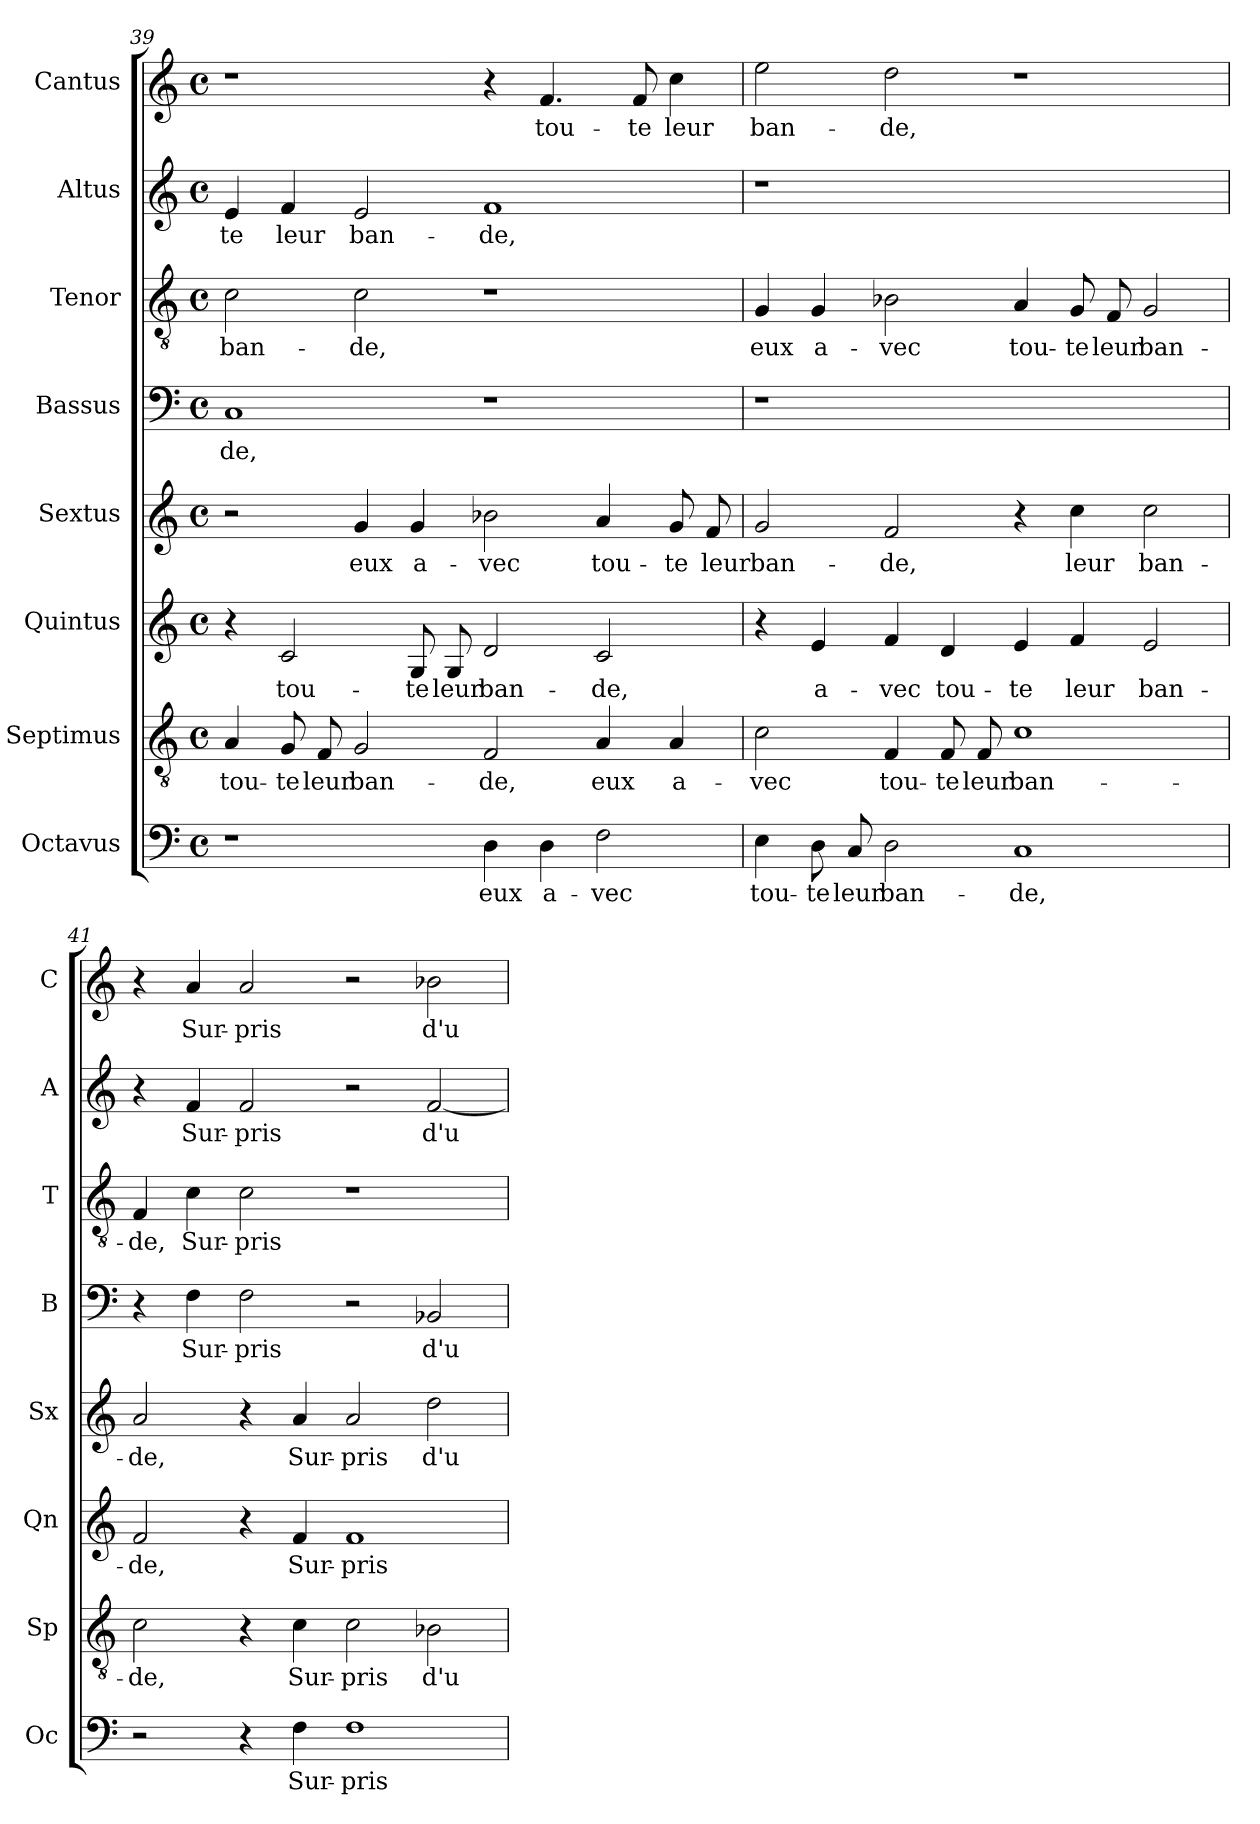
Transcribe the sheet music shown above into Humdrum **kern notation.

**kern	**text	**kern	**text	**kern	**text	**kern	**text	**kern	**text	**kern	**text	**kern	**text	**kern	**text
*part8	*part8	*part7	*part7	*part6	*part6	*part5	*part5	*part4	*part4	*part3	*part3	*part2	*part2	*part1	*part1
*staff8	*staff8	*staff7	*staff7	*staff6	*staff6	*staff5	*staff5	*staff4	*staff4	*staff3	*staff3	*staff2	*staff2	*staff1	*staff1
*I"Octavus	*	*I"Septimus	*	*I"Quintus	*	*I"Sextus	*	*I"Bassus	*	*I"Tenor	*	*I"Altus	*	*I"Cantus	*
*I'Oc	*	*I'Sp	*	*I'Qn	*	*I'Sx	*	*I'B	*	*I'T	*	*I'A	*	*I'C	*
*clefF4	*	*clefGv2	*	*clefG2	*	*clefG2	*	*clefF4	*	*clefGv2	*	*clefG2	*	*clefG2	*
*k[]	*	*k[]	*	*k[]	*	*k[]	*	*k[]	*	*k[]	*	*k[]	*	*k[]	*
*C:	*	*C:	*	*C:	*	*C:	*	*C:	*	*C:	*	*C:	*	*C:	*
*M4/4	*	*M4/4	*	*M4/4	*	*M4/4	*	*M4/4	*	*M4/4	*	*M4/4	*	*M4/4	*
*met(c)	*	*met(c)	*	*met(c)	*	*met(c)	*	*met(c)	*	*met(c)	*	*met(c)	*	*met(c)	*
=39	=39	=39	=39	=39	=39	=39	=39	=39	=39	=39	=39	=39	=39	=39	=39
!	!	!	!LO:LY:b	!	!	!	!	!	!LO:LY:b	!	!LO:LY:b	!	!LO:LY:b	!	!
1r	.	4A/	tou-	4r	.	2r	.	1C	-de,	2c\	ban-	4e/	-te	1r	.
!	!	!	!LO:LY:b	!	!LO:LY:b	!	!	!	!	!	!	!	!LO:LY:b	!	!
.	.	8G/	-te	2c/	tou-	.	.	.	.	.	.	4f/	leur	.	.
!	!	!	!LO:LY:b	!	!	!	!	!	!	!	!	!	!	!	!
.	.	8F/	leur	.	.	.	.	.	.	.	.	.	.	.	.
!	!	!	!LO:LY:b	!	!	!	!LO:LY:b	!	!	!	!LO:LY:b	!	!LO:LY:b	!	!
.	.	2G/	ban-	.	.	4g/	eux	.	.	2c\	-de,	2e/	ban-	.	.
!	!	!	!	!	!LO:LY:b	!	!LO:LY:b	!	!	!	!	!	!	!	!
.	.	.	.	8G/	-te	4g/	a-	.	.	.	.	.	.	.	.
!	!	!	!	!	!LO:LY:b	!	!	!	!	!	!	!	!	!	!
.	.	.	.	8G/	leur	.	.	.	.	.	.	.	.	.	.
!	!LO:LY:b	!	!LO:LY:b	!	!LO:LY:b	!	!LO:LY:b	!	!	!	!	!	!LO:LY:b	!	!
4D\	eux	2F/	-de,	2d/	ban-	2b-X\	-vec	1r	.	1r	.	1f	-de,	4r	.
!	!LO:LY:b	!	!	!	!	!	!	!	!	!	!	!	!	!	!LO:LY:b
4D\	a-	.	.	.	.	.	.	.	.	.	.	.	.	4.f/	tou-
!	!LO:LY:b	!	!LO:LY:b	!	!LO:LY:b	!	!LO:LY:b	!	!	!	!	!	!	!	!
2F\	-vec	4A/	eux	2c/	-de,	4a/	tou-	.	.	.	.	.	.	.	.
!	!	!	!	!	!	!	!	!	!	!	!	!	!	!	!LO:LY:b
.	.	.	.	.	.	.	.	.	.	.	.	.	.	8f/	-te
!	!	!	!LO:LY:b	!	!	!	!LO:LY:b	!	!	!	!	!	!	!	!LO:LY:b
.	.	4A/	a-	.	.	8g/	-te	.	.	.	.	.	.	4cc\	leur
!	!	!	!	!	!	!	!LO:LY:b	!	!	!	!	!	!	!	!
.	.	.	.	.	.	8f/	leur	.	.	.	.	.	.	.	.
!!LO:PB:g=z
=40	=40	=40	=40	=40	=40	=40	=40	=40	=40	=40	=40	=40	=40	=40	=40
!	!LO:LY:b	!	!LO:LY:b	!	!	!	!LO:LY:b	!	!	!	!LO:LY:b	!	!	!	!LO:LY:b
4E\	tou-	2c\	-vec	4r	.	2g/	ban-	1r	.	4G/	eux	1r	.	2ee\	ban-
!	!LO:LY:b	!	!	!	!LO:LY:b	!	!	!	!	!	!LO:LY:b	!	!	!	!
8D\	-te	.	.	4e/	a-	.	.	.	.	4G/	a-	.	.	.	.
!	!LO:LY:b	!	!	!	!	!	!	!	!	!	!	!	!	!	!
8C/	leur	.	.	.	.	.	.	.	.	.	.	.	.	.	.
!	!LO:LY:b	!	!LO:LY:b	!	!LO:LY:b	!	!LO:LY:b	!	!	!	!LO:LY:b	!	!	!	!LO:LY:b
2D\	ban-	4F/	tou-	4f/	-vec	2f/	-de,	.	.	2B-X\	-vec	.	.	2dd\	-de,
!	!	!	!LO:LY:b	!	!LO:LY:b	!	!	!	!	!	!	!	!	!	!
.	.	8F/	-te	4d/	tou-	.	.	.	.	.	.	.	.	.	.
!	!	!	!LO:LY:b	!	!	!	!	!	!	!	!	!	!	!	!
.	.	8F/	leur	.	.	.	.	.	.	.	.	.	.	.	.
!	!LO:LY:b	!	!LO:LY:b	!	!LO:LY:b	!	!	!	!	!	!LO:LY:b	!	!	!	!
1C	-de,	1c	ban-	4e/	-te	4r	.	1ryy	.	4A/	tou-	1ryy	.	1r	.
!	!	!	!	!	!LO:LY:b	!	!LO:LY:b	!	!	!	!LO:LY:b	!	!	!	!
.	.	.	.	4f/	leur	4cc\	leur	.	.	8G/	-te	.	.	.	.
!	!	!	!	!	!	!	!	!	!	!	!LO:LY:b	!	!	!	!
.	.	.	.	.	.	.	.	.	.	8F/	leur	.	.	.	.
!	!	!	!	!	!LO:LY:b	!	!LO:LY:b	!	!	!	!LO:LY:b	!	!	!	!
.	.	.	.	2e/	ban-	2cc\	ban-	.	.	2G/	ban-	.	.	.	.
=41	=41	=41	=41	=41	=41	=41	=41	=41	=41	=41	=41	=41	=41	=41	=41
!	!	!	!LO:LY:b	!	!LO:LY:b	!	!LO:LY:b	!	!	!	!LO:LY:b	!	!	!	!
2r	.	2c\	-de,	2f/	-de,	2a/	-de,	4r	.	4F/	-de,	4r	.	4r	.
!	!	!	!	!	!	!	!	!	!LO:LY:b	!	!LO:LY:b	!	!LO:LY:b	!	!LO:LY:b
.	.	.	.	.	.	.	.	4F\	Sur-	4c\	Sur-	4f/	Sur-	4a/	Sur-
!	!	!	!	!	!	!	!	!	!LO:LY:b	!	!LO:LY:b	!	!LO:LY:b	!	!LO:LY:b
4r	.	4r	.	4r	.	4r	.	2F\	-pris	2c\	-pris	2f/	-pris	2a/	-pris
!	!LO:LY:b	!	!LO:LY:b	!	!LO:LY:b	!	!LO:LY:b	!	!	!	!	!	!	!	!
4F\	Sur-	4c\	Sur-	4f/	Sur-	4a/	Sur-	.	.	.	.	.	.	.	.
!	!LO:LY:b	!	!LO:LY:b	!	!LO:LY:b	!	!LO:LY:b	!	!	!	!	!	!	!	!
1F	-pris	2c\	-pris	1f	-pris	2a/	-pris	2r	.	1r	.	2r	.	2r	.
!	!	!	!LO:LY:b	!	!	!	!LO:LY:b	!	!LO:LY:b	!	!	!	!LO:LY:b	!	!LO:LY:b
.	.	2B-X\	d'u-	.	.	2dd\	d'u-	2BB-X/	d'u-	.	.	[2f/	d'u-	2b-X\	d'u-
=	=	=	=	=	=	=	=	=	=	=	=	=	=	=	=
*-	*-	*-	*-	*-	*-	*-	*-	*-	*-	*-	*-	*-	*-	*-	*-
